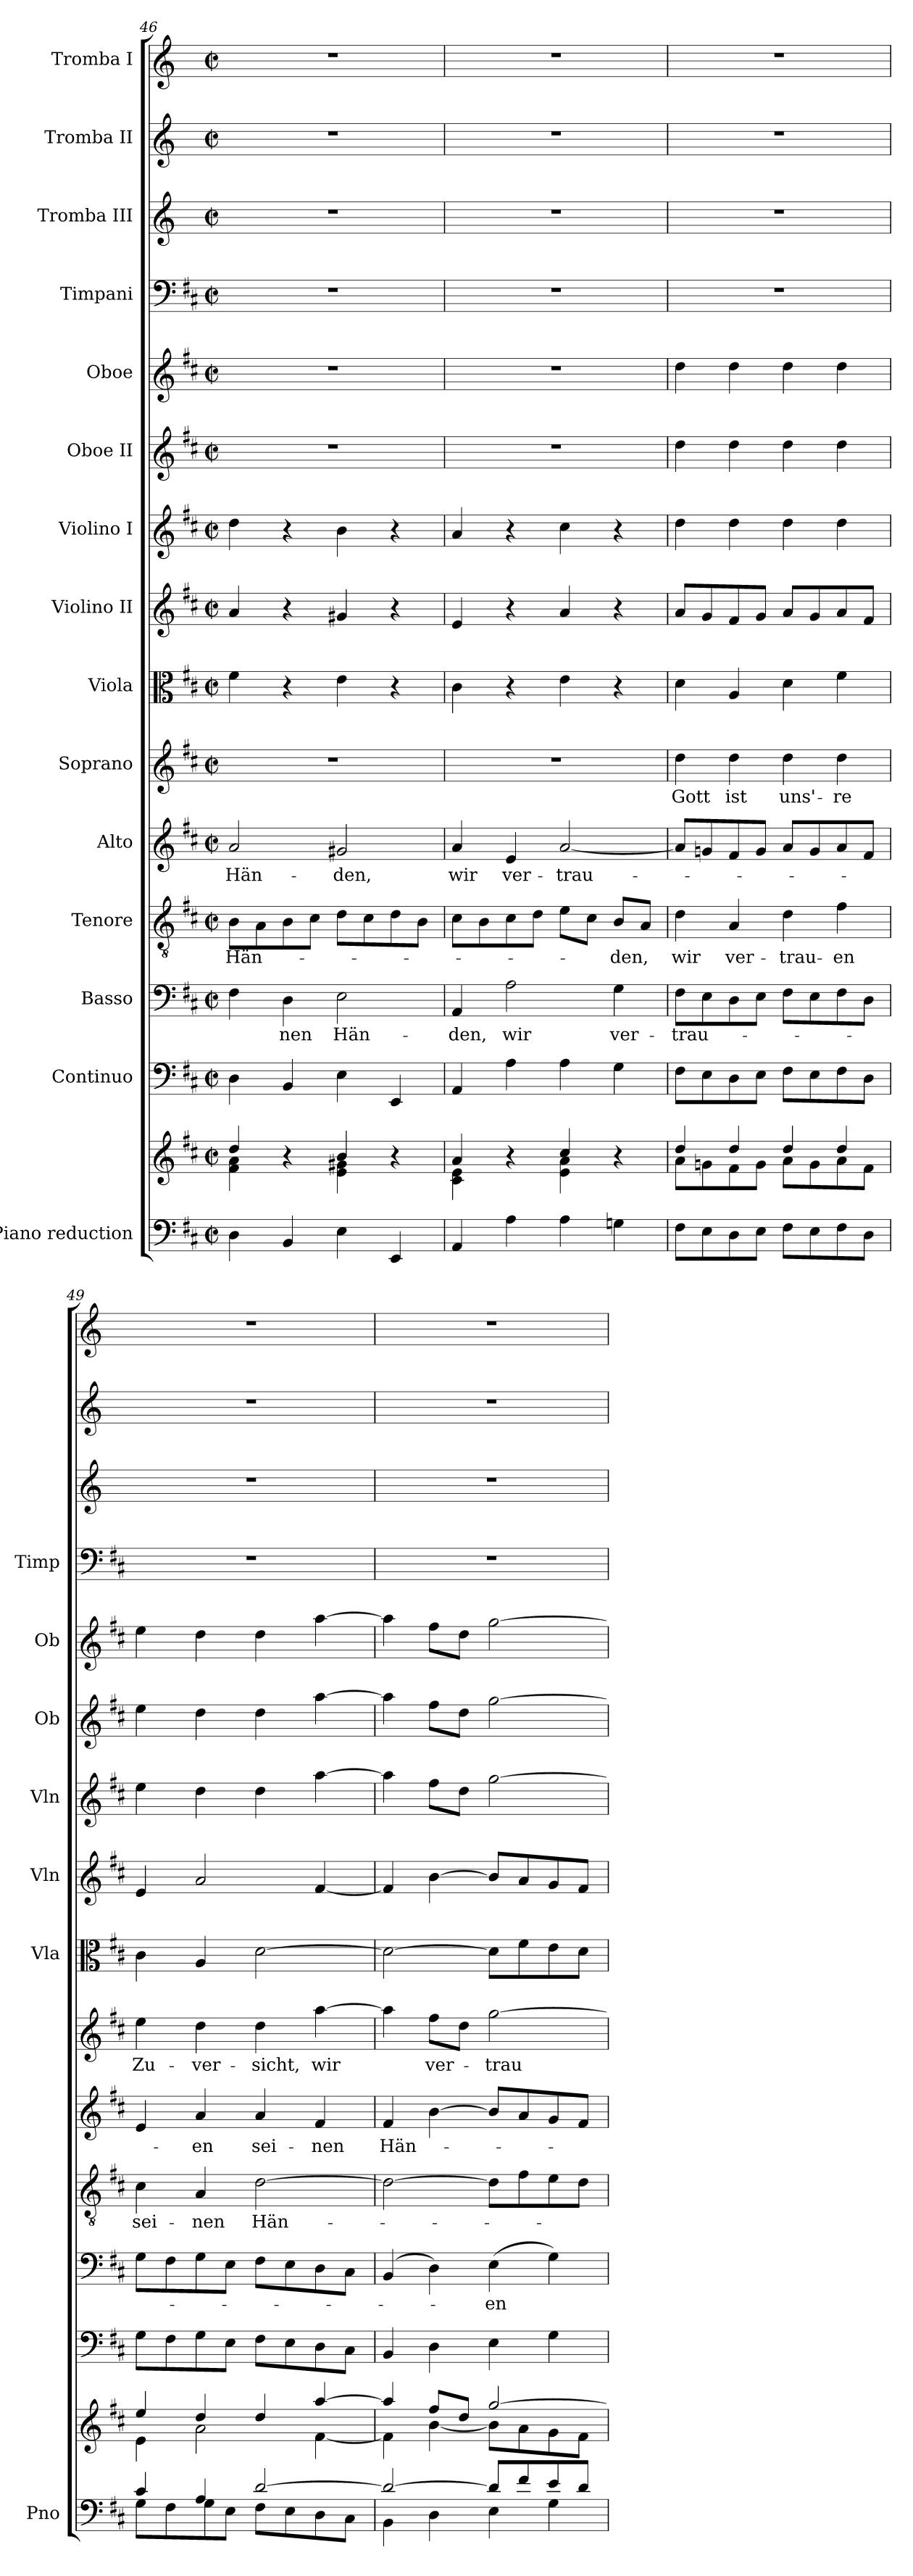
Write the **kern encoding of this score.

**kern	**kern	**kern	**kern	**text	**kern	**text	**kern	**text	**kern	**text	**kern	**kern	**kern	**kern	**kern	**kern	**kern	**kern	**kern
*part15	*part15	*part14	*part13	*part13	*part12	*part12	*part11	*part11	*part10	*part10	*part9	*part8	*part7	*part6	*part5	*part4	*part3	*part2	*part1
*staff16	*staff15	*staff14	*staff13	*staff13	*staff12	*staff12	*staff11	*staff11	*staff10	*staff10	*staff9	*staff8	*staff7	*staff6	*staff5	*staff4	*staff3	*staff2	*staff1
*I"Piano reduction	*	*I"Continuo	*I"Basso	*	*I"Tenore	*	*I"Alto	*	*I"Soprano	*	*I"Viola	*I"Violino II	*I"Violino I	*I"Oboe II	*I"Oboe	*I"Timpani	*I"Tromba III	*I"Tromba II	*I"Tromba I
*I'Pno	*	*	*	*	*	*	*	*	*	*	*I'Vla	*I'Vln	*I'Vln	*I'Ob	*I'Ob	*I'Timp	*	*	*
*clefF4	*clefG2	*clefF4	*clefF4	*	*clefGv2	*	*clefG2	*	*clefG2	*	*clefC3	*clefG2	*clefG2	*clefG2	*clefG2	*clefF4	*clefG2	*clefG2	*clefG2
*	*	*	*	*	*	*	*	*	*	*	*	*	*	*	*	*	*ITrd-1c-2	*ITrd-1c-2	*ITrd-1c-2
*k[f#c#]	*k[f#c#]	*k[f#c#]	*k[f#c#]	*	*k[f#c#]	*	*k[f#c#]	*	*k[f#c#]	*	*k[f#c#]	*k[f#c#]	*k[f#c#]	*k[f#c#]	*k[f#c#]	*k[f#c#]	*k[f#c#]	*k[f#c#]	*k[f#c#]
*M2/2	*M2/2	*M2/2	*M2/2	*	*M2/2	*	*M2/2	*	*M2/2	*	*M2/2	*M2/2	*M2/2	*M2/2	*M2/2	*M2/2	*M2/2	*M2/2	*M2/2
*met(c|)	*met(c|)	*met(c|)	*met(c|)	*	*met(c|)	*	*met(c|)	*	*met(c|)	*	*met(c|)	*met(c|)	*met(c|)	*met(c|)	*met(c|)	*met(c|)	*met(c|)	*met(c|)	*met(c|)
=46	=46	=46	=46	=46	=46	=46	=46	=46	=46	=46	=46	=46	=46	=46	=46	=46	=46	=46	=46
*	*^	*	*	*	*	*	*	*	*	*	*	*	*	*	*	*	*	*	*
!	!	!	!	!	!	!	!LO:LY:b	!	!LO:LY:b	!	!	!	!	!	!	!	!	!	!	!
4D\	4dd/	4f#\ 4a\	4D\	4F#\	.	8B\L	Hän-	2a/	Hän-	1r	.	4f#\	4a/	4dd\	1r	1r	1r	1r	1r	1r
.	.	.	.	.	.	8A\	.	.	.	.	.	.	.	.	.	.	.	.	.	.
!	!	!	!	!	!LO:LY:b	!	!	!	!	!	!	!	!	!	!	!	!	!	!	!
4BB/	4r	4ryy	4BB/	4D\	-nen	8B\	.	.	.	.	.	4r	4r	4r	.	.	.	.	.	.
.	.	.	.	.	.	8c#\J	.	.	.	.	.	.	.	.	.	.	.	.	.	.
!	!	!	!	!	!LO:LY:b	!	!	!	!LO:LY:b	!	!	!	!	!	!	!	!	!	!	!
4E\	4b/	4e\ 4g#X\	4E\	2E\	Hän-	8d\L	.	2g#X/	-den,	.	.	4e\	4g#X/	4b\	.	.	.	.	.	.
.	.	.	.	.	.	8c#\	.	.	.	.	.	.	.	.	.	.	.	.	.	.
4EE/	4r	4ryy	4EE/	.	.	8d\	.	.	.	.	.	4r	4r	4r	.	.	.	.	.	.
.	.	.	.	.	.	8B\J	.	.	.	.	.	.	.	.	.	.	.	.	.	.
=47	=47	=47	=47	=47	=47	=47	=47	=47	=47	=47	=47	=47	=47	=47	=47	=47	=47	=47	=47	=47
!	!	!	!	!	!LO:LY:b	!	!	!	!LO:LY:b	!	!	!	!	!	!	!	!	!	!	!
4AA/	4a/	4c#\ 4e\	4AA/	4AA/	-den,	8c#\L	.	4a/	wir	1r	.	4c#\	4e/	4a/	1r	1r	1r	1r	1r	1r
.	.	.	.	.	.	8B\	.	.	.	.	.	.	.	.	.	.	.	.	.	.
!	!	!	!	!	!LO:LY:b	!	!	!	!LO:LY:b	!	!	!	!	!	!	!	!	!	!	!
4A\	4r	4ryy	4A\	2A\	wir	8c#\	.	4e/	ver-	.	.	4r	4r	4r	.	.	.	.	.	.
.	.	.	.	.	.	8d\J	.	.	.	.	.	.	.	.	.	.	.	.	.	.
!	!	!	!	!	!	!	!	!	!LO:LY:b	!	!	!	!	!	!	!	!	!	!	!
4A\	4cc#/	4e\ 4a\	4A\	.	.	8e\L	.	[2a/	-trau-	.	.	4e\	4a/	4cc#\	.	.	.	.	.	.
.	.	.	.	.	.	8c#\J	.	.	.	.	.	.	.	.	.	.	.	.	.	.
!	!	!	!	!	!LO:LY:b	!	!LO:LY:b	!	!	!	!	!	!	!	!	!	!	!	!	!
4Gn\	4r	4ryy	4G\	4G\	ver-	8B/L	-den,	.	.	.	.	4r	4r	4r	.	.	.	.	.	.
.	.	.	.	.	.	8A/J	.	.	.	.	.	.	.	.	.	.	.	.	.	.
=48	=48	=48	=48	=48	=48	=48	=48	=48	=48	=48	=48	=48	=48	=48	=48	=48	=48	=48	=48	=48
!	!	!	!	!	!LO:LY:b	!	!LO:LY:b	!	!	!	!LO:LY:b	!	!	!	!	!	!	!	!	!
8F#\L	4dd/	8a\L	8F#\L	8F#\L	-trau-	4d\	wir	8a/L]	.	4dd\	Gott	4d\	8a/L	4dd\	4dd\	4dd\	1r	1r	1r	1r
8E\	.	8gn\	8E\	8E\	.	.	.	8gn/	.	.	.	.	8g/	.	.	.	.	.	.	.
!	!	!	!	!	!	!	!LO:LY:b	!	!	!	!LO:LY:b	!	!	!	!	!	!	!	!	!
8D\	4dd/	8f#\	8D\	8D\	.	4A/	ver-	8f#/	.	4dd\	ist	4A/	8f#/	4dd\	4dd\	4dd\	.	.	.	.
8E\J	.	8g\J	8E\J	8E\J	.	.	.	8g/J	.	.	.	.	8g/J	.	.	.	.	.	.	.
!	!	!	!	!	!	!	!LO:LY:b	!	!	!	!LO:LY:b	!	!	!	!	!	!	!	!	!
8F#\L	4dd/	8a\L	8F#\L	8F#\L	.	4d\	-trau-	8a/L	.	4dd\	uns'-	4d\	8a/L	4dd\	4dd\	4dd\	.	.	.	.
8E\	.	8g\	8E\	8E\	.	.	.	8g/	.	.	.	.	8g/	.	.	.	.	.	.	.
!	!	!	!	!	!	!	!LO:LY:b	!	!	!	!LO:LY:b	!	!	!	!	!	!	!	!	!
8F#\	4dd/	8a\	8F#\	8F#\	.	4f#\	-en	8a/	.	4dd\	-re	4f#\	8a/	4dd\	4dd\	4dd\	.	.	.	.
8D\J	.	8f#\J	8D\J	8D\J	.	.	.	8f#/J	.	.	.	.	8f#/J	.	.	.	.	.	.	.
=49	=49	=49	=49	=49	=49	=49	=49	=49	=49	=49	=49	=49	=49	=49	=49	=49	=49	=49	=49	=49
*^	*	*	*	*	*	*	*	*	*	*	*	*	*	*	*	*	*	*	*	*
!	!	!	!	!	!	!	!	!LO:LY:b	!	!	!	!LO:LY:b	!	!	!	!	!	!	!	!	!
4c#/	8G\L	4ee/	4e\	8G\L	8G\L	.	4c#\	sei-	4e/	.	4ee\	Zu-	4c#\	4e/	4ee\	4ee\	4ee\	1r	1r	1r	1r
.	8F#\	.	.	8F#\	8F#\	.	.	.	.	.	.	.	.	.	.	.	.	.	.	.	.
!	!	!	!	!	!	!	!	!LO:LY:b	!	!LO:LY:b	!	!LO:LY:b	!	!	!	!	!	!	!	!	!
4A/	8G\	4dd/	2a\	8G\	8G\	.	4A/	-nen	4a/	-en	4dd\	-ver-	4A/	2a/	4dd\	4dd\	4dd\	.	.	.	.
.	8E\J	.	.	8E\J	8E\J	.	.	.	.	.	.	.	.	.	.	.	.	.	.	.	.
!	!	!	!	!	!	!	!	!LO:LY:b	!	!LO:LY:b	!	!LO:LY:b	!	!	!	!	!	!	!	!	!
[2d/	8F#\L	4dd/	.	8F#\L	8F#\L	.	[2d\	Hän-	4a/	sei-	4dd\	-sicht,	[2d\	.	4dd\	4dd\	4dd\	.	.	.	.
.	8E\	.	.	8E\	8E\	.	.	.	.	.	.	.	.	.	.	.	.	.	.	.	.
!	!	!	!	!	!	!	!	!	!	!LO:LY:b	!	!LO:LY:b	!	!	!	!	!	!	!	!	!
.	8D\	[4aa/	[4f#\	8D\	8D\	.	.	.	4f#/	-nen	[4aa\	wir	.	[4f#/	[4aa\	[4aa\	[4aa\	.	.	.	.
.	8C#\J	.	.	8C#\J	8C#\J	.	.	.	.	.	.	.	.	.	.	.	.	.	.	.	.
!!LO:PB:g=z
=50	=50	=50	=50	=50	=50	=50	=50	=50	=50	=50	=50	=50	=50	=50	=50	=50	=50	=50	=50	=50	=50
!	!	!	!	!	!	!	!	!	!	!LO:LY:b	!	!	!	!	!	!	!	!	!	!	!
2d/_	4BB\	4aa/]	4f#\]	4BB/	(4BB/	.	2d\_	.	4f#/	Hän-	4aa\]	.	2d\_	4f#/]	4aa\]	4aa\]	4aa\]	1r	1r	1r	1r
!	!	!	!	!	!	!	!	!	!	!	!	!LO:LY:b	!	!	!	!	!	!	!	!	!
.	4D\	8ff#/L	[4b\	4D\	4D\)	.	.	.	[4b\	.	8ff#\L	ver-	.	[4b\	8ff#\L	8ff#\L	8ff#\L	.	.	.	.
.	.	8dd/J	.	.	.	.	.	.	.	.	8dd\J	.	.	.	8dd\J	8dd\J	8dd\J	.	.	.	.
!	!	!	!	!	!	!LO:LY:b	!	!	!	!	!	!LO:LY:b	!	!	!	!	!	!	!	!	!
8d/L]	4E\	[2gg/	8b\L]	4E\	(4E\	-en	8d\L]	.	8b/L]	.	[2gg\	-trau-	8d\L]	8b/L]	[2gg\	[2gg\	[2gg\	.	.	.	.
8f#/	.	.	8a\	.	.	.	8f#\	.	8a/	.	.	.	8f#\	8a/	.	.	.	.	.	.	.
8e/	4G\	.	8g\	4G\	4G\)	.	8e\	.	8g/	.	.	.	8e\	8g/	.	.	.	.	.	.	.
8d/J	.	.	8f#\J	.	.	.	8d\J	.	8f#/J	.	.	.	8d\J	8f#/J	.	.	.	.	.	.	.
*v	*v	*	*	*	*	*	*	*	*	*	*	*	*	*	*	*	*	*	*	*	*
*	*v	*v	*	*	*	*	*	*	*	*	*	*	*	*	*	*	*	*	*	*
=	=	=	=	=	=	=	=	=	=	=	=	=	=	=	=	=	=	=	=
*-	*-	*-	*-	*-	*-	*-	*-	*-	*-	*-	*-	*-	*-	*-	*-	*-	*-	*-	*-
